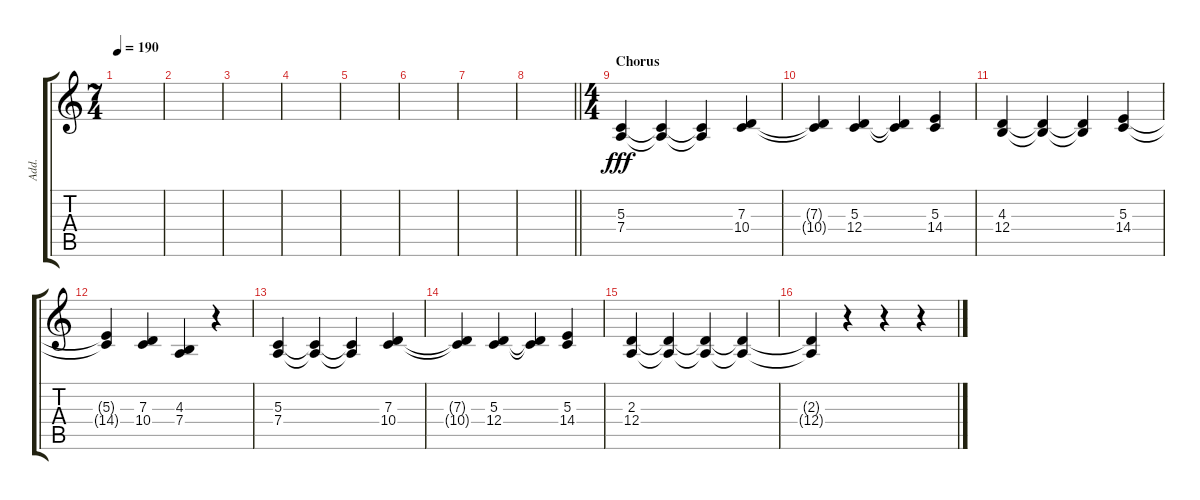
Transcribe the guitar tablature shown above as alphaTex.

\track ("Add." "Add.") {instrument lead4chiff}
\staff {score tabs}
\tuning (E4 B3 G3 D3 A2 E2) {hide}
\ts (7 4)
\tempo 190
\clef g2
\ks c
|
|
|
|
|
|
|
\barLineRight lightlight
|
\ts (4 4)
\section ("" "Chorus")
(5.3 7.4).4{dy fff} (5.3{t} 7.4{t}).4 (5.3{t} 7.4{t}).4 (7.3 10.4).4 |
(7.3{t} 10.4{t}).4 (5.3 12.4).4 (5.3{t} 12.4{t}).4 (5.3 14.4).4 |
(4.3 12.4).4 (4.3{t} 12.4{t}).4 (4.3{t} 12.4{t}).4 (5.3 14.4).4 |
(5.3{t} 14.4{t}).4 (7.3 10.4).4 (4.3 7.4).4 r.4 |
(5.3 7.4).4 (5.3{t} 7.4{t}).4 (5.3{t} 7.4{t}).4 (7.3 10.4).4 |
(7.3{t} 10.4{t}).4 (5.3 12.4).4 (5.3{t} 12.4{t}).4 (5.3 14.4).4 |
(2.3 12.4).4 (2.3{t} 12.4{t}).4 (2.3{t} 12.4{t}).4 (2.3{t} 12.4{t}).4 |
(2.3{t} 12.4{t}).4 r.4 r.4 r.4
